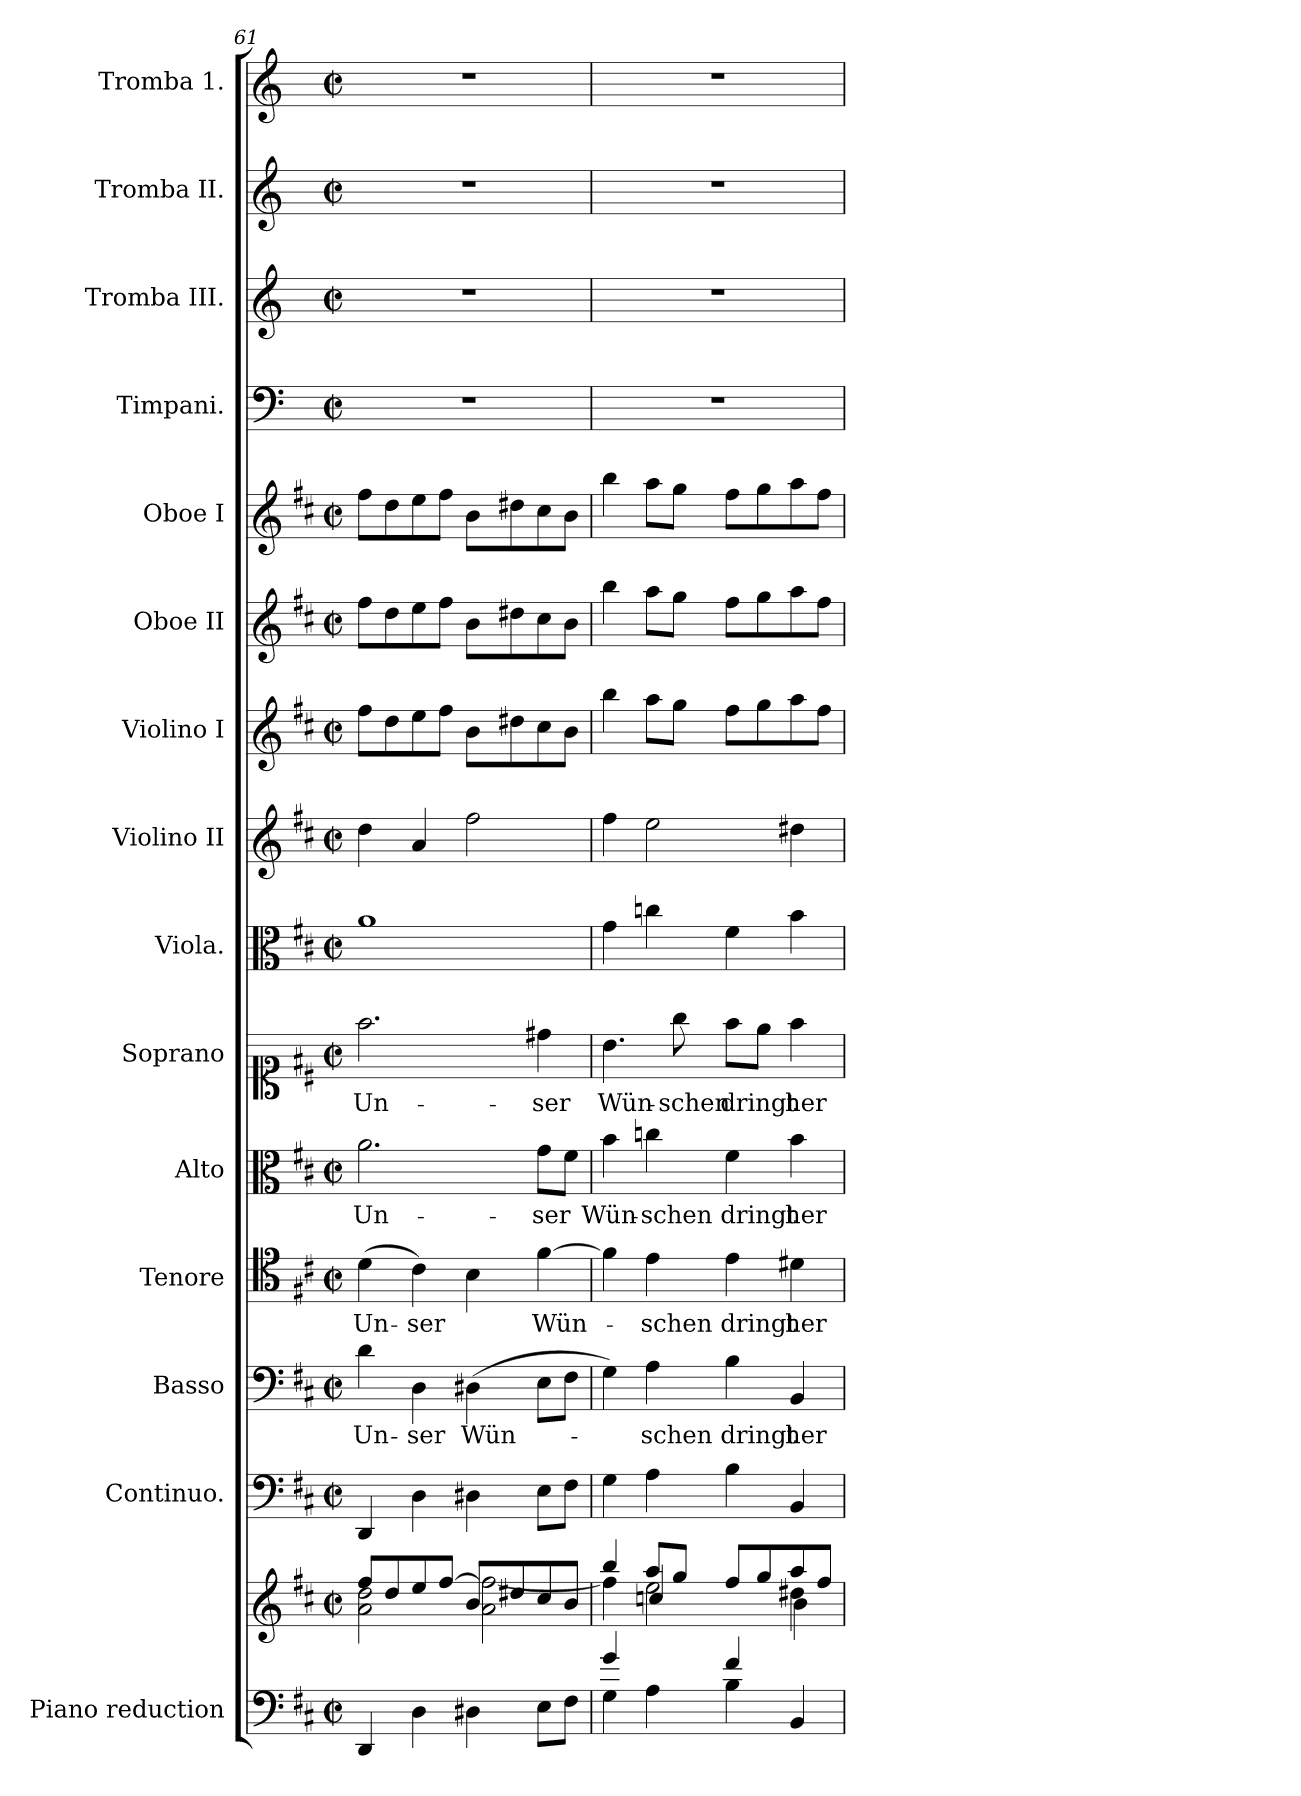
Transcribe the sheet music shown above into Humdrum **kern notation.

**kern	**kern	**kern	**kern	**text	**kern	**text	**kern	**text	**kern	**text	**kern	**kern	**kern	**kern	**kern	**kern	**kern	**kern	**kern
*part15	*part15	*part14	*part13	*part13	*part12	*part12	*part11	*part11	*part10	*part10	*part9	*part8	*part7	*part6	*part5	*part4	*part3	*part2	*part1
*staff16	*staff15	*staff14	*staff13	*staff13	*staff12	*staff12	*staff11	*staff11	*staff10	*staff10	*staff9	*staff8	*staff7	*staff6	*staff5	*staff4	*staff3	*staff2	*staff1
*I"Piano reduction	*	*I"Continuo.	*I"Basso	*	*I"Tenore	*	*I"Alto	*	*I"Soprano	*	*I"Viola.	*I"Violino II	*I"Violino I	*I"Oboe II	*I"Oboe I	*I"Timpani.	*I"Tromba III.	*I"Tromba II.	*I"Tromba 1.
*I'Pno	*	*	*	*	*	*	*	*	*	*	*I'Vla	*	*I'Vln	*I'Ob	*I'Ob	*I'Timp	*	*	*
*clefF4	*clefG2	*clefF4	*clefF4	*	*clefC4	*	*clefC3	*	*clefC1	*	*clefC3	*clefG2	*clefG2	*clefG2	*clefG2	*clefF4	*clefG2	*clefG2	*clefG2
*	*	*	*	*	*	*	*	*	*	*	*	*	*	*	*	*ITrd-1c-2	*ITrd-1c-2	*ITrd-1c-2	*ITrd-1c-2
*k[f#c#]	*k[f#c#]	*k[f#c#]	*k[f#c#]	*	*k[f#c#]	*	*k[f#c#]	*	*k[f#c#]	*	*k[f#c#]	*k[f#c#]	*k[f#c#]	*k[f#c#]	*k[f#c#]	*k[f#c#]	*k[f#c#]	*k[f#c#]	*k[f#c#]
*M2/2	*M2/2	*M2/2	*M2/2	*	*M2/2	*	*M2/2	*	*M2/2	*	*M2/2	*M2/2	*M2/2	*M2/2	*M2/2	*M2/2	*M2/2	*M2/2	*M2/2
*met(c|)	*met(c|)	*met(c|)	*met(c|)	*	*met(c|)	*	*met(c|)	*	*met(c|)	*	*met(c|)	*met(c|)	*met(c|)	*met(c|)	*met(c|)	*met(c|)	*met(c|)	*met(c|)	*met(c|)
=61	=61	=61	=61	=61	=61	=61	=61	=61	=61	=61	=61	=61	=61	=61	=61	=61	=61	=61	=61
*	*^	*	*	*	*	*	*	*	*	*	*	*	*	*	*	*	*	*	*
!	!	!	!	!	!LO:LY:b	!	!LO:LY:b	!	!LO:LY:b	!	!LO:LY:b	!	!	!	!	!	!	!	!	!
4DD/	8ff#/L	2a\ 2dd\	4DD/	4d\	Un-	(4d\	Un-	2.a\	Un-	2.ff#\	Un-	1a	4dd\	8ff#\L	8ff#\L	8ff#\L	1r	1r	1r	1r
.	8dd/	.	.	.	.	.	.	.	.	.	.	.	.	8dd\	8dd\	8dd\	.	.	.	.
!	!	!	!	!	!LO:LY:b	!	!LO:LY:b	!	!	!	!	!	!	!	!	!	!	!	!	!
4D\	8ee/	.	4D\	4D\	-ser	4c#\)	-ser	.	.	.	.	.	4a/	8ee\	8ee\	8ee\	.	.	.	.
.	[8ff#/J	.	.	.	.	.	.	.	.	.	.	.	.	8ff#\J	8ff#\J	8ff#\J	.	.	.	.
!	!	!	!	!	!LO:LY:b	!	!	!	!	!	!	!	!	!	!	!	!	!	!	!
4D#X\	8b/L	2a\ 2ff#\_	4D#X\	(4D#X\	Wün-	4B\	.	.	.	.	.	.	2ff#\	8b\L	8b\L	8b\L	.	.	.	.
.	8dd#X/	.	.	.	.	.	.	.	.	.	.	.	.	8dd#X\	8dd#X\	8dd#X\	.	.	.	.
!	!	!	!	!	!	!	!LO:LY:b	!	!LO:LY:b	!	!LO:LY:b	!	!	!	!	!	!	!	!	!
8E\L	8cc#/	.	8E\L	8E\L	.	[4f#\	Wün-	8g\L	-ser	4dd#X\	-ser	.	.	8cc#\	8cc#\	8cc#\	.	.	.	.
8F#\J	8b/J	.	8F#\J	8F#\J	.	.	.	8f#\J	.	.	.	.	.	8b\J	8b\J	8b\J	.	.	.	.
=62	=62	=62	=62	=62	=62	=62	=62	=62	=62	=62	=62	=62	=62	=62	=62	=62	=62	=62	=62	=62
*^	*	*^	*	*	*	*	*	*	*	*	*	*	*	*	*	*	*	*	*	*
!	!	!	!	!	!	!	!	!	!	!	!LO:LY:b	!	!LO:LY:b	!	!	!	!	!	!	!	!	!
4g/	4G\	4bb/	4ff#\]	4ryy	4G\	4G\)	.	4f#\]	.	4b\	Wün-	4.b\	Wün-	4g\	4ff#\	4bb\	4bb\	4bb\	1r	1r	1r	1r
!	!	!	!	!	!	!	!LO:LY:b	!	!LO:LY:b	!	!LO:LY:b	!	!	!	!	!	!	!	!	!	!	!
4ryy	4A\	8aa/L	2ee\	4ccn/	4A\	4A\	-schen	4e\	-schen	4ccn\	-schen	.	.	4ccn\	2ee\	8aa\L	8aa\L	8aa\L	.	.	.	.
!	!	!	!	!	!	!	!	!	!	!	!	!	!LO:LY:b	!	!	!	!	!	!	!	!	!
.	.	8gg/J	.	.	.	.	.	.	.	.	.	8gg\	-schen	.	.	8gg\J	8gg\J	8gg\J	.	.	.	.
!	!	!	!	!	!	!	!LO:LY:b	!	!LO:LY:b	!	!LO:LY:b	!	!LO:LY:b	!	!	!	!	!	!	!	!	!
4f#/	4B\	8ff#/L	.	4ryy	4B\	4B\	dringt	4e\	dringt	4f#\	dringt	8ff#\L	dringt	4f#\	.	8ff#\L	8ff#\L	8ff#\L	.	.	.	.
.	.	8gg/	.	.	.	.	.	.	.	.	.	8ee\J	.	.	.	8gg\	8gg\	8gg\	.	.	.	.
!	!	!	!	!	!	!	!LO:LY:b	!	!LO:LY:b	!	!LO:LY:b	!	!LO:LY:b	!	!	!	!	!	!	!	!	!
4ryy	4BB/	8aa/	4dd#X\	4b\	4BB/	4BB/	her-	4d#X\	her-	4b\	her-	4ff#\	her-	4b\	4dd#X\	8aa\	8aa\	8aa\	.	.	.	.
.	.	8ff#/J	.	.	.	.	.	.	.	.	.	.	.	.	.	8ff#\J	8ff#\J	8ff#\J	.	.	.	.
*v	*v	*	*	*	*	*	*	*	*	*	*	*	*	*	*	*	*	*	*	*	*	*
*	*v	*v	*v	*	*	*	*	*	*	*	*	*	*	*	*	*	*	*	*	*	*
=	=	=	=	=	=	=	=	=	=	=	=	=	=	=	=	=	=	=	=
*-	*-	*-	*-	*-	*-	*-	*-	*-	*-	*-	*-	*-	*-	*-	*-	*-	*-	*-	*-
